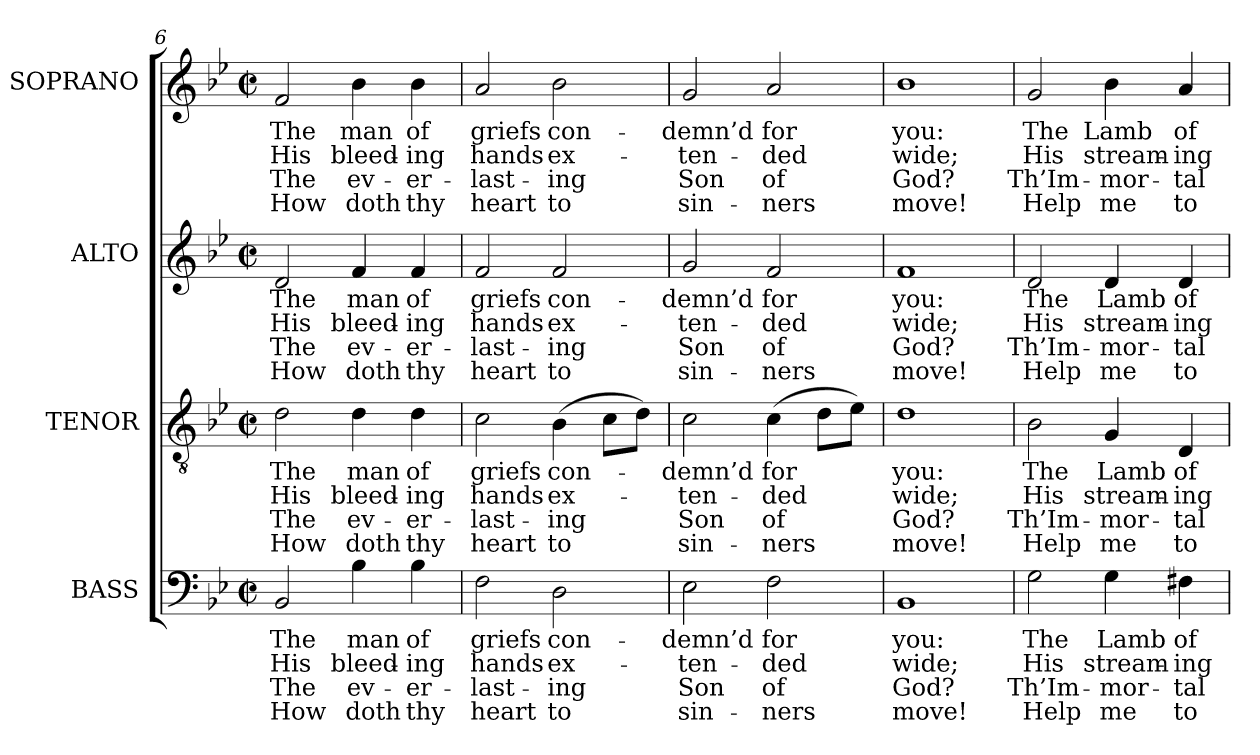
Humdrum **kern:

**kern	**text	**text	**text	**text	**kern	**text	**text	**text	**text	**kern	**text	**text	**text	**text	**kern	**text	**text	**text	**text
*part4	*part4	*part4	*part4	*part4	*part3	*part3	*part3	*part3	*part3	*part2	*part2	*part2	*part2	*part2	*part1	*part1	*part1	*part1	*part1
*staff4	*staff4	*staff4	*staff4	*staff4	*staff3	*staff3	*staff3	*staff3	*staff3	*staff2	*staff2	*staff2	*staff2	*staff2	*staff1	*staff1	*staff1	*staff1	*staff1
*I"BASS	*	*	*	*	*I"TENOR	*	*	*	*	*I"ALTO	*	*	*	*	*I"SOPRANO	*	*	*	*
*I'B.	*	*	*	*	*I'T.	*	*	*	*	*I'A.	*	*	*	*	*I'S.	*	*	*	*
*clefF4	*	*	*	*	*clefGv2	*	*	*	*	*clefG2	*	*	*	*	*clefG2	*	*	*	*
*	*	*	*	*	*ITrd7c12	*	*	*	*	*	*	*	*	*	*	*	*	*	*
*k[b-e-]	*	*	*	*	*k[b-e-]	*	*	*	*	*k[b-e-]	*	*	*	*	*k[b-e-]	*	*	*	*
*g:	*	*	*	*	*g:	*	*	*	*	*g:	*	*	*	*	*g:	*	*	*	*
*M2/2	*	*	*	*	*M2/2	*	*	*	*	*M2/2	*	*	*	*	*M2/2	*	*	*	*
*met(c|)	*	*	*	*	*met(c|)	*	*	*	*	*met(c|)	*	*	*	*	*met(c|)	*	*	*	*
=6	=6	=6	=6	=6	=6	=6	=6	=6	=6	=6	=6	=6	=6	=6	=6	=6	=6	=6	=6
!	!LO:LY:b:color=#000000	!LO:LY:b:color=#000000	!LO:LY:b:color=#000000	!LO:LY:b:color=#000000	!	!	!	!	!	!	!	!	!	!	!	!	!	!	!
!	!	!	!	!	!	!LO:LY:b:color=#000000	!LO:LY:b:color=#000000	!LO:LY:b:color=#000000	!LO:LY:b:color=#000000	!	!	!	!	!	!	!	!	!	!
!	!	!	!	!	!	!	!	!	!	!	!LO:LY:b:color=#000000	!LO:LY:b:color=#000000	!LO:LY:b:color=#000000	!LO:LY:b:color=#000000	!	!	!	!	!
!	!	!	!	!	!	!	!	!	!	!	!	!	!	!	!	!LO:LY:b:color=#000000	!LO:LY:b:color=#000000	!LO:LY:b:color=#000000	!LO:LY:b:color=#000000
2BB-i/	The	His	The	How	2Di\	The	His	The	How	2di/	The	His	The	How	2fi/	The	His	The	How
!	!LO:LY:b:color=#000000	!LO:LY:b:color=#000000	!LO:LY:b:color=#000000	!LO:LY:b:color=#000000	!	!	!	!	!	!	!	!	!	!	!	!	!	!	!
!	!	!	!	!	!	!LO:LY:b:color=#000000	!LO:LY:b:color=#000000	!LO:LY:b:color=#000000	!LO:LY:b:color=#000000	!	!	!	!	!	!	!	!	!	!
!	!	!	!	!	!	!	!	!	!	!	!LO:LY:b:color=#000000	!LO:LY:b:color=#000000	!LO:LY:b:color=#000000	!LO:LY:b:color=#000000	!	!	!	!	!
!	!	!	!	!	!	!	!	!	!	!	!	!	!	!	!	!LO:LY:b:color=#000000	!LO:LY:b:color=#000000	!LO:LY:b:color=#000000	!LO:LY:b:color=#000000
4B-i\	man	bleed-	ev-	-doth	4Di\	man	bleed-	ev-	-doth	4fi/	man	bleed-	ev-	-doth	4b-i\	man	bleed-	ev-	-doth
!	!LO:LY:b:color=#000000	!LO:LY:b:color=#000000	!LO:LY:b:color=#000000	!LO:LY:b:color=#000000	!	!	!	!	!	!	!	!	!	!	!	!	!	!	!
!	!	!	!	!	!	!LO:LY:b:color=#000000	!LO:LY:b:color=#000000	!LO:LY:b:color=#000000	!LO:LY:b:color=#000000	!	!	!	!	!	!	!	!	!	!
!	!	!	!	!	!	!	!	!	!	!	!LO:LY:b:color=#000000	!LO:LY:b:color=#000000	!LO:LY:b:color=#000000	!LO:LY:b:color=#000000	!	!	!	!	!
!	!	!	!	!	!	!	!	!	!	!	!	!	!	!	!	!LO:LY:b:color=#000000	!LO:LY:b:color=#000000	!LO:LY:b:color=#000000	!LO:LY:b:color=#000000
4B-i\	of	-ing	er-	-thy	4Di\	of	-ing	er-	-thy	4fi/	of	-ing	er-	-thy	4b-i\	of	-ing	er-	-thy
=7	=7	=7	=7	=7	=7	=7	=7	=7	=7	=7	=7	=7	=7	=7	=7	=7	=7	=7	=7
!	!LO:LY:b:color=#000000	!LO:LY:b:color=#000000	!LO:LY:b:color=#000000	!LO:LY:b:color=#000000	!	!	!	!	!	!	!	!	!	!	!	!	!	!	!
!	!	!	!	!	!	!LO:LY:b:color=#000000	!LO:LY:b:color=#000000	!LO:LY:b:color=#000000	!LO:LY:b:color=#000000	!	!	!	!	!	!	!	!	!	!
!	!	!	!	!	!	!	!	!	!	!	!LO:LY:b:color=#000000	!LO:LY:b:color=#000000	!LO:LY:b:color=#000000	!LO:LY:b:color=#000000	!	!	!	!	!
!	!	!	!	!	!	!	!	!	!	!	!	!	!	!	!	!LO:LY:b:color=#000000	!LO:LY:b:color=#000000	!LO:LY:b:color=#000000	!LO:LY:b:color=#000000
2Fi\	griefs	hands	last-	-heart	2Ci\	griefs	hands	last-	-heart	2fi/	griefs	hands	last-	-heart	2ai/	griefs	hands	last-	-heart
!	!LO:LY:b:color=#000000	!LO:LY:b:color=#000000	!LO:LY:b:color=#000000	!LO:LY:b:color=#000000	!	!	!	!	!	!	!	!	!	!	!	!	!	!	!
!	!	!	!	!	!	!LO:LY:b:color=#000000	!LO:LY:b:color=#000000	!LO:LY:b:color=#000000	!LO:LY:b:color=#000000	!	!	!	!	!	!	!	!	!	!
!	!	!	!	!	!	!	!	!	!	!	!LO:LY:b:color=#000000	!LO:LY:b:color=#000000	!LO:LY:b:color=#000000	!LO:LY:b:color=#000000	!	!	!	!	!
!	!	!	!	!	!	!	!	!	!	!	!	!	!	!	!	!LO:LY:b:color=#000000	!LO:LY:b:color=#000000	!LO:LY:b:color=#000000	!LO:LY:b:color=#000000
2Di\	con-	ex-	ing	to	(4BB-i\	con-	ex-	ing	to	2fi/	con-	ex-	ing	to	2b-i\	con-	ex-	ing	to
.	.	.	.	.	8Ci\L	.	.	.	.	.	.	.	.	.	.	.	.	.	.
.	.	.	.	.	8Di\J)	.	.	.	.	.	.	.	.	.	.	.	.	.	.
!!LO:LB:g=z
=8	=8	=8	=8	=8	=8	=8	=8	=8	=8	=8	=8	=8	=8	=8	=8	=8	=8	=8	=8
!	!LO:LY:b:color=#000000	!LO:LY:b:color=#000000	!LO:LY:b:color=#000000	!LO:LY:b:color=#000000	!	!	!	!	!	!	!	!	!	!	!	!	!	!	!
!	!	!	!	!	!	!LO:LY:b:color=#000000	!LO:LY:b:color=#000000	!LO:LY:b:color=#000000	!LO:LY:b:color=#000000	!	!	!	!	!	!	!	!	!	!
!	!	!	!	!	!	!	!	!	!	!	!LO:LY:b:color=#000000	!LO:LY:b:color=#000000	!LO:LY:b:color=#000000	!LO:LY:b:color=#000000	!	!	!	!	!
!	!	!	!	!	!	!	!	!	!	!	!	!	!	!	!	!LO:LY:b:color=#000000	!LO:LY:b:color=#000000	!LO:LY:b:color=#000000	!LO:LY:b:color=#000000
2E-i\	-demn’d	-ten-	Son	sin-	2Ci\	-demn’d	-ten-	Son	sin-	2gi/	-demn’d	-ten-	Son	sin-	2gi/	-demn’d	-ten-	Son	sin-
!	!LO:LY:b:color=#000000	!LO:LY:b:color=#000000	!LO:LY:b:color=#000000	!LO:LY:b:color=#000000	!	!	!	!	!	!	!	!	!	!	!	!	!	!	!
!	!	!	!	!	!	!LO:LY:b:color=#000000	!LO:LY:b:color=#000000	!LO:LY:b:color=#000000	!LO:LY:b:color=#000000	!	!	!	!	!	!	!	!	!	!
!	!	!	!	!	!	!	!	!	!	!	!LO:LY:b:color=#000000	!LO:LY:b:color=#000000	!LO:LY:b:color=#000000	!LO:LY:b:color=#000000	!	!	!	!	!
!	!	!	!	!	!	!	!	!	!	!	!	!	!	!	!	!LO:LY:b:color=#000000	!LO:LY:b:color=#000000	!LO:LY:b:color=#000000	!LO:LY:b:color=#000000
2Fi\	for	-ded	-of	ners	(4Ci\	for	-ded	-of	ners	2fi/	for	-ded	-of	ners	2ai/	for	-ded	-of	ners
.	.	.	.	.	8Di\L	.	.	.	.	.	.	.	.	.	.	.	.	.	.
.	.	.	.	.	8E-i\J)	.	.	.	.	.	.	.	.	.	.	.	.	.	.
=9	=9	=9	=9	=9	=9	=9	=9	=9	=9	=9	=9	=9	=9	=9	=9	=9	=9	=9	=9
!	!LO:LY:b:color=#000000	!LO:LY:b:color=#000000	!LO:LY:b:color=#000000	!LO:LY:b:color=#000000	!	!	!	!	!	!	!	!	!	!	!	!	!	!	!
!	!	!	!	!	!	!LO:LY:b:color=#000000	!LO:LY:b:color=#000000	!LO:LY:b:color=#000000	!LO:LY:b:color=#000000	!	!	!	!	!	!	!	!	!	!
!	!	!	!	!	!	!	!	!	!	!	!LO:LY:b:color=#000000	!LO:LY:b:color=#000000	!LO:LY:b:color=#000000	!LO:LY:b:color=#000000	!	!	!	!	!
!	!	!	!	!	!	!	!	!	!	!	!	!	!	!	!	!LO:LY:b:color=#000000	!LO:LY:b:color=#000000	!LO:LY:b:color=#000000	!LO:LY:b:color=#000000
1BB-i	you:	wide;	God?	move!	1Di	you:	wide;	God?	move!	1fi	you:	wide;	God?	move!	1b-i	you:	wide;	God?	move!
=10	=10	=10	=10	=10	=10	=10	=10	=10	=10	=10	=10	=10	=10	=10	=10	=10	=10	=10	=10
!	!LO:LY:b:color=#000000	!LO:LY:b:color=#000000	!LO:LY:b:color=#000000	!LO:LY:b:color=#000000	!	!	!	!	!	!	!	!	!	!	!	!	!	!	!
!	!	!	!	!	!	!LO:LY:b:color=#000000	!LO:LY:b:color=#000000	!LO:LY:b:color=#000000	!LO:LY:b:color=#000000	!	!	!	!	!	!	!	!	!	!
!	!	!	!	!	!	!	!	!	!	!	!LO:LY:b:color=#000000	!LO:LY:b:color=#000000	!LO:LY:b:color=#000000	!LO:LY:b:color=#000000	!	!	!	!	!
!	!	!	!	!	!	!	!	!	!	!	!	!	!	!	!	!LO:LY:b:color=#000000	!LO:LY:b:color=#000000	!LO:LY:b:color=#000000	!LO:LY:b:color=#000000
2Gi\	The	His	Th’Im-	-Help	2BB-i\	The	His	Th’Im-	-Help	2di/	The	His	Th’Im-	-Help	2gi/	The	His	Th’Im-	-Help
!	!LO:LY:b:color=#000000	!LO:LY:b:color=#000000	!LO:LY:b:color=#000000	!LO:LY:b:color=#000000	!	!	!	!	!	!	!	!	!	!	!	!	!	!	!
!	!	!	!	!	!	!LO:LY:b:color=#000000	!LO:LY:b:color=#000000	!LO:LY:b:color=#000000	!LO:LY:b:color=#000000	!	!	!	!	!	!	!	!	!	!
!	!	!	!	!	!	!	!	!	!	!	!LO:LY:b:color=#000000	!LO:LY:b:color=#000000	!LO:LY:b:color=#000000	!LO:LY:b:color=#000000	!	!	!	!	!
!	!	!	!	!	!	!	!	!	!	!	!	!	!	!	!	!LO:LY:b:color=#000000	!LO:LY:b:color=#000000	!LO:LY:b:color=#000000	!LO:LY:b:color=#000000
4Gi\	Lamb	stream-	mor-	-me	4GGi/	Lamb	stream-	mor-	-me	4di/	Lamb	stream-	mor-	-me	4b-i\	Lamb	stream-	mor-	-me
!	!LO:LY:b:color=#000000	!LO:LY:b:color=#000000	!LO:LY:b:color=#000000	!LO:LY:b:color=#000000	!	!	!	!	!	!	!	!	!	!	!	!	!	!	!
!	!	!	!	!	!	!LO:LY:b:color=#000000	!LO:LY:b:color=#000000	!LO:LY:b:color=#000000	!LO:LY:b:color=#000000	!	!	!	!	!	!	!	!	!	!
!	!	!	!	!	!	!	!	!	!	!	!LO:LY:b:color=#000000	!LO:LY:b:color=#000000	!LO:LY:b:color=#000000	!LO:LY:b:color=#000000	!	!	!	!	!
!	!	!	!	!	!	!	!	!	!	!	!	!	!	!	!	!LO:LY:b:color=#000000	!LO:LY:b:color=#000000	!LO:LY:b:color=#000000	!LO:LY:b:color=#000000
4F#Xi\	of	-ing	tal	to	4DDi/	of	-ing	tal	to	4di/	of	-ing	tal	to	4ai/	of	-ing	tal	to
=	=	=	=	=	=	=	=	=	=	=	=	=	=	=	=	=	=	=	=
*-	*-	*-	*-	*-	*-	*-	*-	*-	*-	*-	*-	*-	*-	*-	*-	*-	*-	*-	*-
